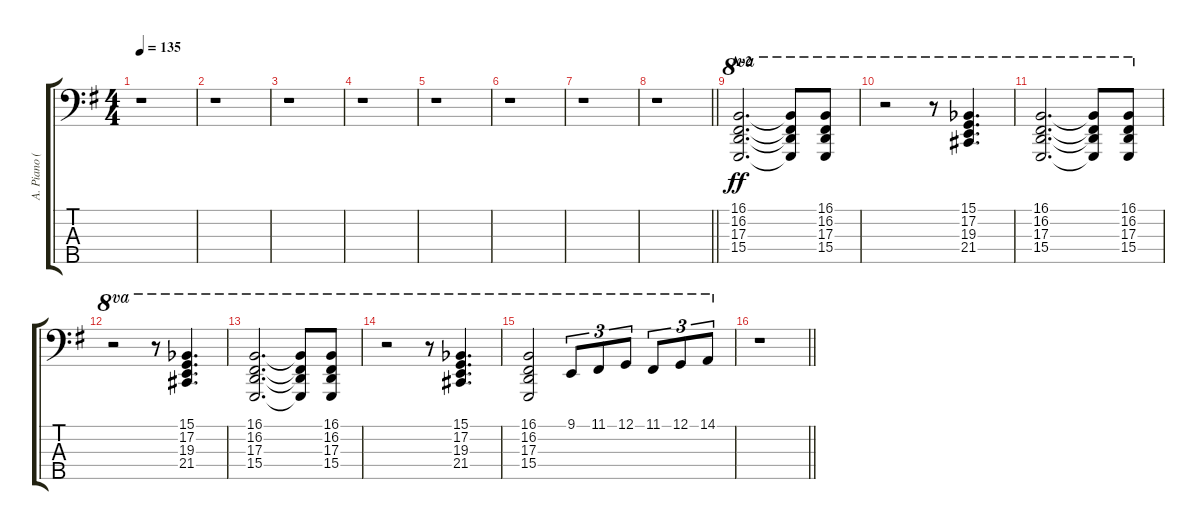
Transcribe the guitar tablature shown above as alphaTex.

\track ("A. Piano (Left Hand)" "A. Piano (") {instrument acousticgrandpiano}
\staff {score tabs}
\tuning (G2 D2 A1 E1 B0) {hide}
\ts (4 4)
\tempo 135
\clef f4
\ks g
r.1{dy ff} |
r.1 |
r.1 |
r.1 |
r.1 |
r.1 |
r.1 |
\barLineRight lightlight
r.1 |
\section ("" "A-2")
(16.1 16.2 17.3 15.4).2{d ot 8va} (16.1{t} 16.2{t} 17.3{t} 15.4{t}).8{ot 8va} (16.1 16.2 17.3 15.4).8{ot 8va} |
r.2{ot 8va} r.8{ot 8va} (15.1{acc b} 17.2 19.3 21.4).4{d ot 8va} |
(16.1 16.2 17.3 15.4).2{d ot 8va} (16.1{t} 16.2{t} 17.3{t} 15.4{t}).8{ot 8va} (16.1 16.2 17.3 15.4).8{ot 8va} |
r.2{ot 8va} r.8{ot 8va} (15.1{acc b} 17.2 19.3 21.4).4{d ot 8va} |
(16.1 16.2 17.3 15.4).2{d ot 8va} (16.1{t} 16.2{t} 17.3{t} 15.4{t}).8{ot 8va} (16.1 16.2 17.3 15.4).8{ot 8va} |
r.2{ot 8va} r.8{ot 8va} (15.1{acc b} 17.2 19.3 21.4).4{d ot 8va} |
(16.1 16.2 17.3 15.4).2{ot 8va} 9.1.8{tu (3 2) ot 8va} 11.1.8{tu (3 2) ot 8va} 12.1.8{tu (3 2) ot 8va} 11.1.8{tu (3 2) ot 8va} 12.1.8{tu (3 2) ot 8va} 14.1.8{tu (3 2) ot 8va} |
\barLineRight lightlight
r.1
